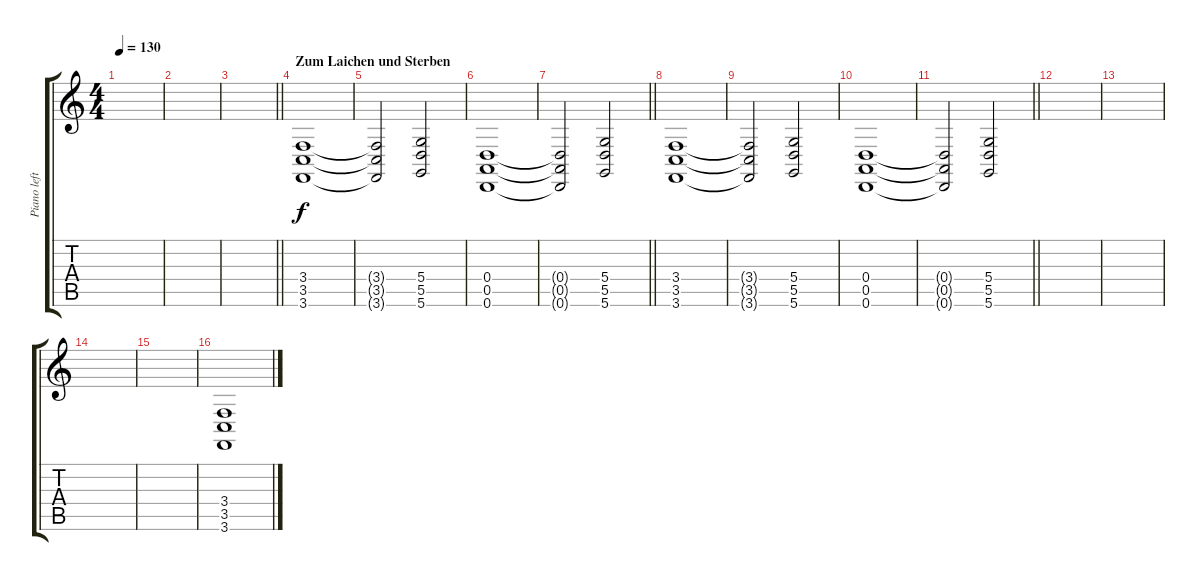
\track ("Piano left" "Piano left") {instrument brightacousticpiano}
\staff {score tabs}
\tuning (E4 B3 G3 D3 A2 D2) {hide}
\ts (4 4)
\tempo 130
\clef g2
\ks c
|
|
\barLineRight lightlight
|
\section ("" "Zum Laichen und Sterben")
(3.4 3.5 3.6).1 |
(3.4{t} 3.5{t} 3.6{t}).2 (5.4 5.5 5.6).2 |
(0.4 0.5 0.6).1 |
\barLineRight lightlight
(0.4{t} 0.5{t} 0.6{t}).2 (5.4 5.5 5.6).2 |
(3.4 3.5 3.6).1 |
(3.4{t} 3.5{t} 3.6{t}).2 (5.4 5.5 5.6).2 |
(0.4 0.5 0.6).1 |
\barLineRight lightlight
(0.4{t} 0.5{t} 0.6{t}).2 (5.4 5.5 5.6).2 |
|
|
|
|
(3.4 3.5 3.6).1
